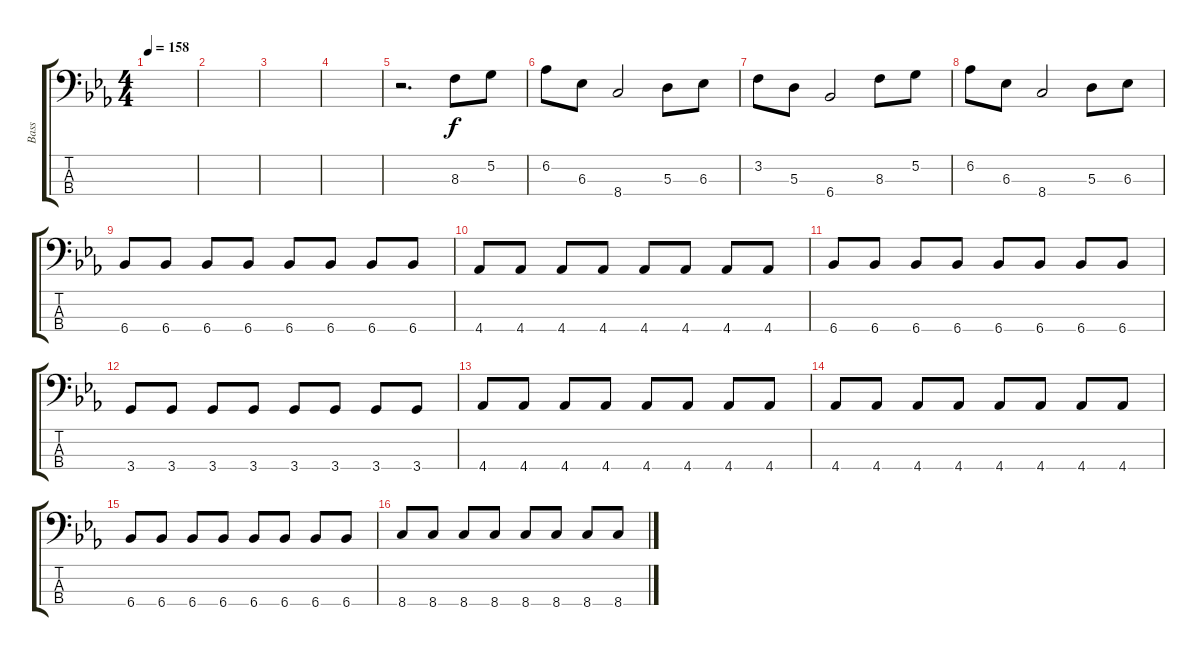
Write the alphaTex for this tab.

\track ("Bass" "Bass") {instrument electricbassfinger}
\staff {score tabs}
\tuning (G2 D2 A1 E1) {hide}
\ts (4 4)
\tempo 158
\clef f4
\ks eb
|
|
|
|
r.2{d} 8.3.8 5.2.8 |
6.2.8 6.3.8 8.4.2 5.3.8 6.3.8 |
3.2.8 5.3.8 6.4.2 8.3.8 5.2.8 |
6.2.8 6.3.8 8.4.2 5.3.8 6.3.8 |
6.4.8 6.4.8 6.4.8 6.4.8 6.4.8 6.4.8 6.4.8 6.4.8 |
4.4.8 4.4.8 4.4.8 4.4.8 4.4.8 4.4.8 4.4.8 4.4.8 |
6.4.8 6.4.8 6.4.8 6.4.8 6.4.8 6.4.8 6.4.8 6.4.8 |
3.4.8 3.4.8 3.4.8 3.4.8 3.4.8 3.4.8 3.4.8 3.4.8 |
4.4.8 4.4.8 4.4.8 4.4.8 4.4.8 4.4.8 4.4.8 4.4.8 |
4.4.8 4.4.8 4.4.8 4.4.8 4.4.8 4.4.8 4.4.8 4.4.8 |
6.4.8 6.4.8 6.4.8 6.4.8 6.4.8 6.4.8 6.4.8 6.4.8 |
8.4.8 8.4.8 8.4.8 8.4.8 8.4.8 8.4.8 8.4.8 8.4.8
